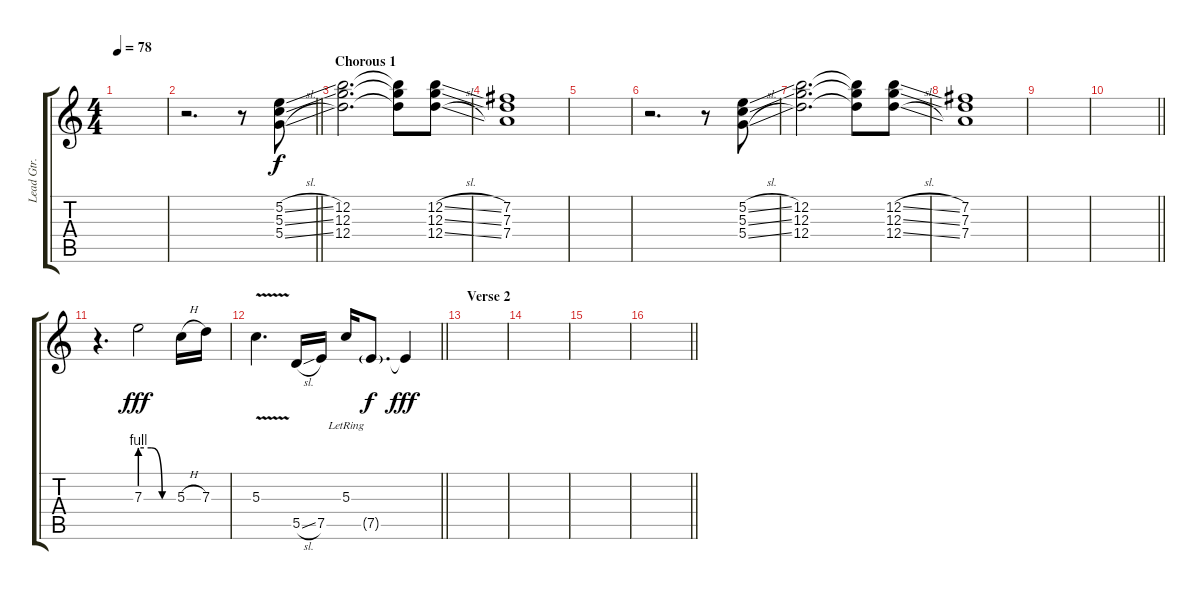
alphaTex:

\track ("Lead Gtr." "Lead Gtr.") {instrument distortionguitar}
\staff {score tabs}
\tuning (E4 B3 G3 D3 A2 E2) {hide}
\ts (4 4)
\section ("" "")
\tempo 78
\clef g2
\ks c
|
\barLineRight lightlight
r.2{d volume 12 balance 8} r.8 (5.2{sl} 5.3{sl} 5.4{sl}).8{dy f} |
\section ("" "Chorous 1")
(12.2 12.3 12.4).2{d} (12.2{t} 12.3{t} 12.4{t}).8 (12.2{sl} 12.3{sl} 12.4{sl}).8 |
(7.2 7.3 7.4).1 |
|
r.2{d} r.8 (5.2{sl} 5.3{sl} 5.4{sl}).8 |
(12.2 12.3 12.4).2{d} (12.2{t} 12.3{t} 12.4{t}).8 (12.2{sl} 12.3{sl} 12.4{sl}).8 |
(7.2 7.3 7.4).1 |
|
\barLineRight lightlight
|
\section ("" "")
r.4{d volume 10 balance 13} 7.3{be (custom 0 4 20 4 40 0 60 0)}.2{dy fff} 5.3{h}.16 7.3.16 |
\barLineRight lightlight
5.3{v}.4{d} 5.5{sl}.16 7.5.16 5.3{lr}.16 7.5{g lr}.8{d dy f} 7.5{t}.4{dy fff} |
\section ("" "Verse 2")
|
|
|
\barLineRight lightlight
